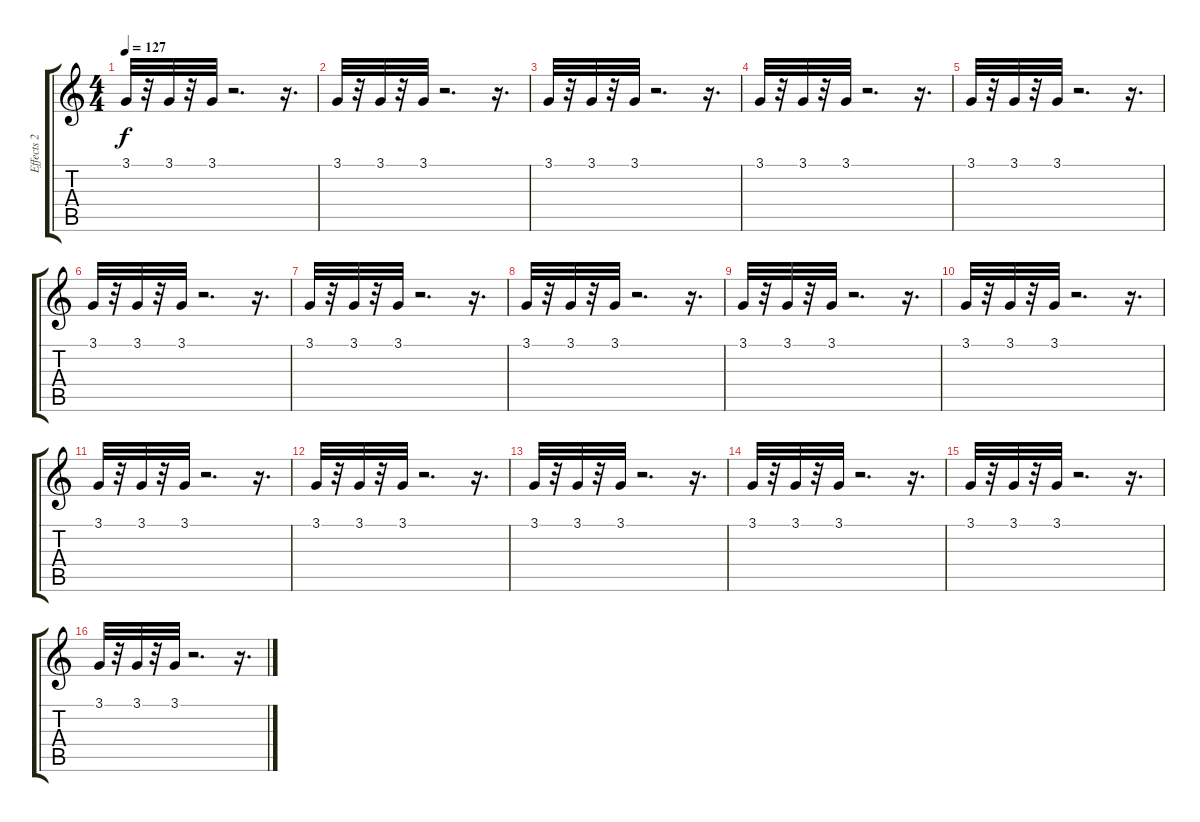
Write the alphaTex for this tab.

\track ("Effects 2" "Effects 2") {instrument orchestrahit}
\staff {score tabs}
\tuning (E4 B3 G3 D3 A2 E2) {hide}
\ts (4 4)
\tempo 127
\clef g2
\ks c
3.1.32{dy f} r.32 3.1.32 r.32 3.1.32 r.2{d} r.16{d} |
3.1.32 r.32 3.1.32 r.32 3.1.32 r.2{d} r.16{d} |
3.1.32 r.32 3.1.32 r.32 3.1.32 r.2{d} r.16{d} |
3.1.32 r.32 3.1.32 r.32 3.1.32 r.2{d} r.16{d} |
3.1.32 r.32 3.1.32 r.32 3.1.32 r.2{d} r.16{d} |
3.1.32 r.32 3.1.32 r.32 3.1.32 r.2{d} r.16{d} |
3.1.32 r.32 3.1.32 r.32 3.1.32 r.2{d} r.16{d} |
3.1.32 r.32 3.1.32 r.32 3.1.32 r.2{d} r.16{d} |
3.1.32 r.32 3.1.32 r.32 3.1.32 r.2{d} r.16{d} |
3.1.32 r.32 3.1.32 r.32 3.1.32 r.2{d} r.16{d} |
3.1.32 r.32 3.1.32 r.32 3.1.32 r.2{d} r.16{d} |
3.1.32 r.32 3.1.32 r.32 3.1.32 r.2{d} r.16{d} |
3.1.32 r.32 3.1.32 r.32 3.1.32 r.2{d} r.16{d} |
3.1.32 r.32 3.1.32 r.32 3.1.32 r.2{d} r.16{d} |
3.1.32 r.32 3.1.32 r.32 3.1.32 r.2{d} r.16{d} |
3.1.32 r.32 3.1.32 r.32 3.1.32 r.2{d} r.16{d}
